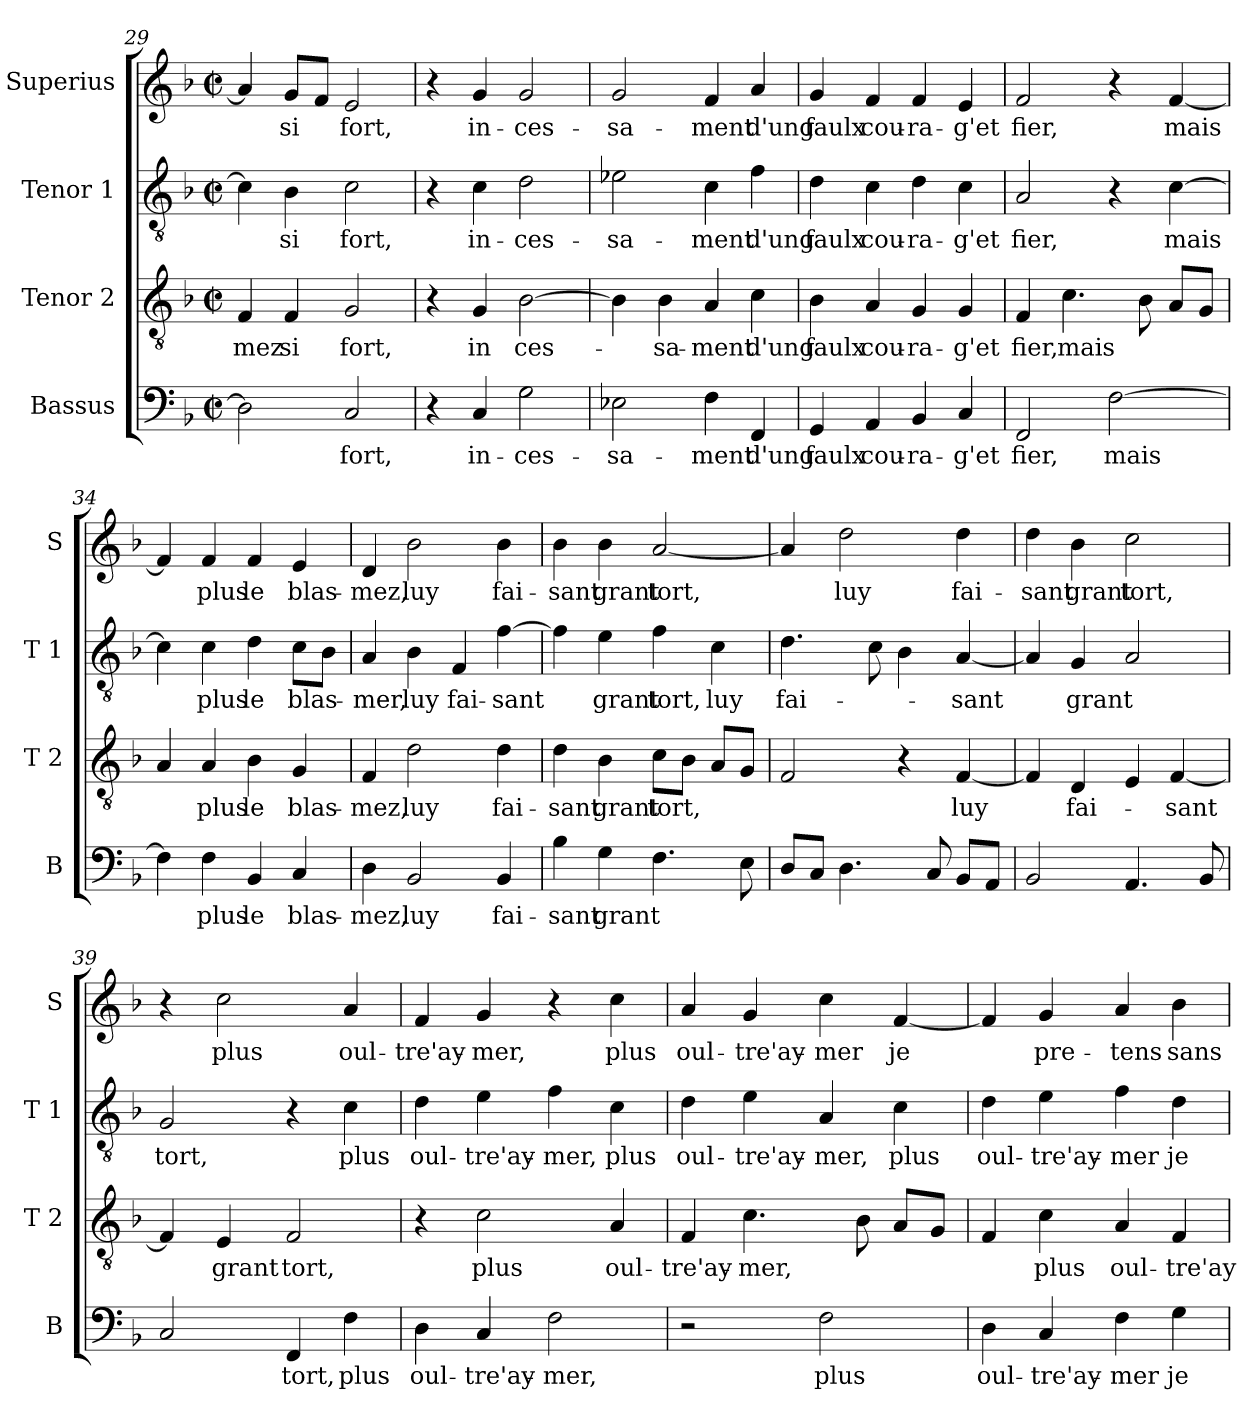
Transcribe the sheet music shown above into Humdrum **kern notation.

**kern	**text	**kern	**text	**kern	**text	**kern	**text
*part4	*part4	*part3	*part3	*part2	*part2	*part1	*part1
*staff4	*staff4	*staff3	*staff3	*staff2	*staff2	*staff1	*staff1
*I"Bassus	*	*I"Tenor 2	*	*I"Tenor 1	*	*I"Superius	*
*I'B	*	*I'T 2	*	*I'T 1	*	*I'S	*
*clefF4	*	*clefGv2	*	*clefGv2	*	*clefG2	*
*k[b-]	*	*k[b-]	*	*k[b-]	*	*k[b-]	*
*F:	*	*F:	*	*F:	*	*F:	*
*M2/2	*	*M2/2	*	*M2/2	*	*M2/2	*
*met(c|)	*	*met(c|)	*	*met(c|)	*	*met(c|)	*
=29	=29	=29	=29	=29	=29	=29	=29
2D\]	.	4F/	-mez	4c\]	.	4a/]	.
.	.	4F/	si	4B-\	si	8g/L	si
.	.	.	.	.	.	8f/J	.
2C/	fort,	2G/	fort,	2c\	fort,	2e/	fort,
=30	=30	=30	=30	=30	=30	=30	=30
4r	.	4r	.	4r	.	4r	.
4C/	in-	4G/	in	4c\	in-	4g/	in-
2G\	-ces-	[2B-\	ces-	2d\	-ces-	2g/	-ces-
!!LO:LB:g=z
=31	=31	=31	=31	=31	=31	=31	=31
2E-X\	-sa-	4B-\]	.	2e-X\	-sa-	2g/	-sa-
.	.	4B-\	-sa-	.	.	.	.
4F\	-ment	4A/	-ment	4c\	-ment	4f/	-ment
4FF/	d'ung	4c\	d'ung	4f\	d'ung	4a/	d'ung
=32	=32	=32	=32	=32	=32	=32	=32
4GG/	faulx	4B-\	faulx	4d\	faulx	4g/	faulx
4AA/	cou-	4A/	cou-	4c\	cou-	4f/	cou-
4BB-/	-ra-	4G/	-ra-	4d\	-ra-	4f/	-ra-
4C/	-g'et	4G/	-g'et	4c\	-g'et	4e/	-g'et
=33	=33	=33	=33	=33	=33	=33	=33
2FF/	fier,	4F/	fier,	2A/	fier,	2f/	fier,
.	.	4.c\	mais	.	.	.	.
[2F\	mais	.	.	4r	.	4r	.
.	.	8B-\	.	.	.	.	.
.	.	8A/L	.	[4c\	mais	[4f/	mais
.	.	8G/J	.	.	.	.	.
=34	=34	=34	=34	=34	=34	=34	=34
4F\]	.	4A/	.	4c\]	.	4f/]	.
4F\	plus	4A/	plus	4c\	plus	4f/	plus
4BB-/	le	4B-\	le	4d\	le	4f/	le
4C/	blas-	4G/	blas-	8c\L	blas-	4e/	blas-
.	.	.	.	8B-\J	.	.	.
=35	=35	=35	=35	=35	=35	=35	=35
4D\	-mez,	4F/	-mez,	4A/	-mer,	4d/	-mez,
2BB-/	luy	2d\	luy	4B-\	luy	2b-\	luy
.	.	.	.	4F/	fai-	.	.
4BB-/	fai-	4d\	fai-	[4f\	-sant	4b-\	fai-
!!LO:PB:g=z
=36	=36	=36	=36	=36	=36	=36	=36
4B-\	-sant	4d\	-sant	4f\]	.	4b-\	-sant
4G\	grant	4B-\	grant	4e\	grant	4b-\	grant
4.F\	.	8c\L	tort,	4f\	tort,	[2a/	tort,
.	.	8B-\J	.	.	.	.	.
.	.	8A/L	.	4c\	luy	.	.
8E\	.	8G/J	.	.	.	.	.
=37	=37	=37	=37	=37	=37	=37	=37
8D/L	.	2F/	.	4.d\	fai-	4a/]	.
8C/J	.	.	.	.	.	.	.
4.D\	.	.	.	.	.	2dd\	luy
.	.	.	.	8c\	.	.	.
.	.	4r	.	4B-\	.	.	.
8C/	.	.	.	.	.	.	.
8BB-/L	.	[4F/	luy	[4A/	-sant	4dd\	fai-
8AA/J	.	.	.	.	.	.	.
=38	=38	=38	=38	=38	=38	=38	=38
2BB-/	.	4F/]	.	4A/]	.	4dd\	-sant
.	.	4D/	fai-	4G/	grant	4b-\	grant
4.AA/	.	4E/	.	2A/	.	2cc\	tort,
.	.	[4F/	-sant	.	.	.	.
8BB-/	.	.	.	.	.	.	.
=39	=39	=39	=39	=39	=39	=39	=39
2C/	.	4F/]	.	2G/	tort,	4r	.
.	.	4E/	grant	.	.	2cc\	plus
4FF/	tort,	2F/	tort,	4r	.	.	.
4F\	plus	.	.	4c\	plus	4a/	oul-
=40	=40	=40	=40	=40	=40	=40	=40
4D\	oul-	4r	.	4d\	oul-	4f/	-tre'ay-
4C/	-tre'ay-	2c\	plus	4e\	-tre'ay-	4g/	-mer,
2F\	-mer,	.	.	4f\	-mer,	4r	.
.	.	4A/	oul-	4c\	plus	4cc\	plus
!!LO:LB:g=z
=41	=41	=41	=41	=41	=41	=41	=41
2r	.	4F/	-tre'ay-	4d\	oul-	4a/	oul-
.	.	4.c\	-mer,	4e\	-tre'ay-	4g/	-tre'ay-
2F\	plus	.	.	4A/	-mer,	4cc\	-mer
.	.	8B-\	.	.	.	.	.
.	.	8A/L	.	4c\	plus	[4f/	je
.	.	8G/J	.	.	.	.	.
=42	=42	=42	=42	=42	=42	=42	=42
4D\	oul-	4F/	.	4d\	oul-	4f/]	.
4C/	-tre'ay-	4c\	plus	4e\	-tre'ay-	4g/	pre-
4F\	-mer	4A/	oul-	4f\	-mer	4a/	-tens
4G\	je	4F/	-tre'ay-	4d\	je	4b-\	sans
=	=	=	=	=	=	=	=
*-	*-	*-	*-	*-	*-	*-	*-
